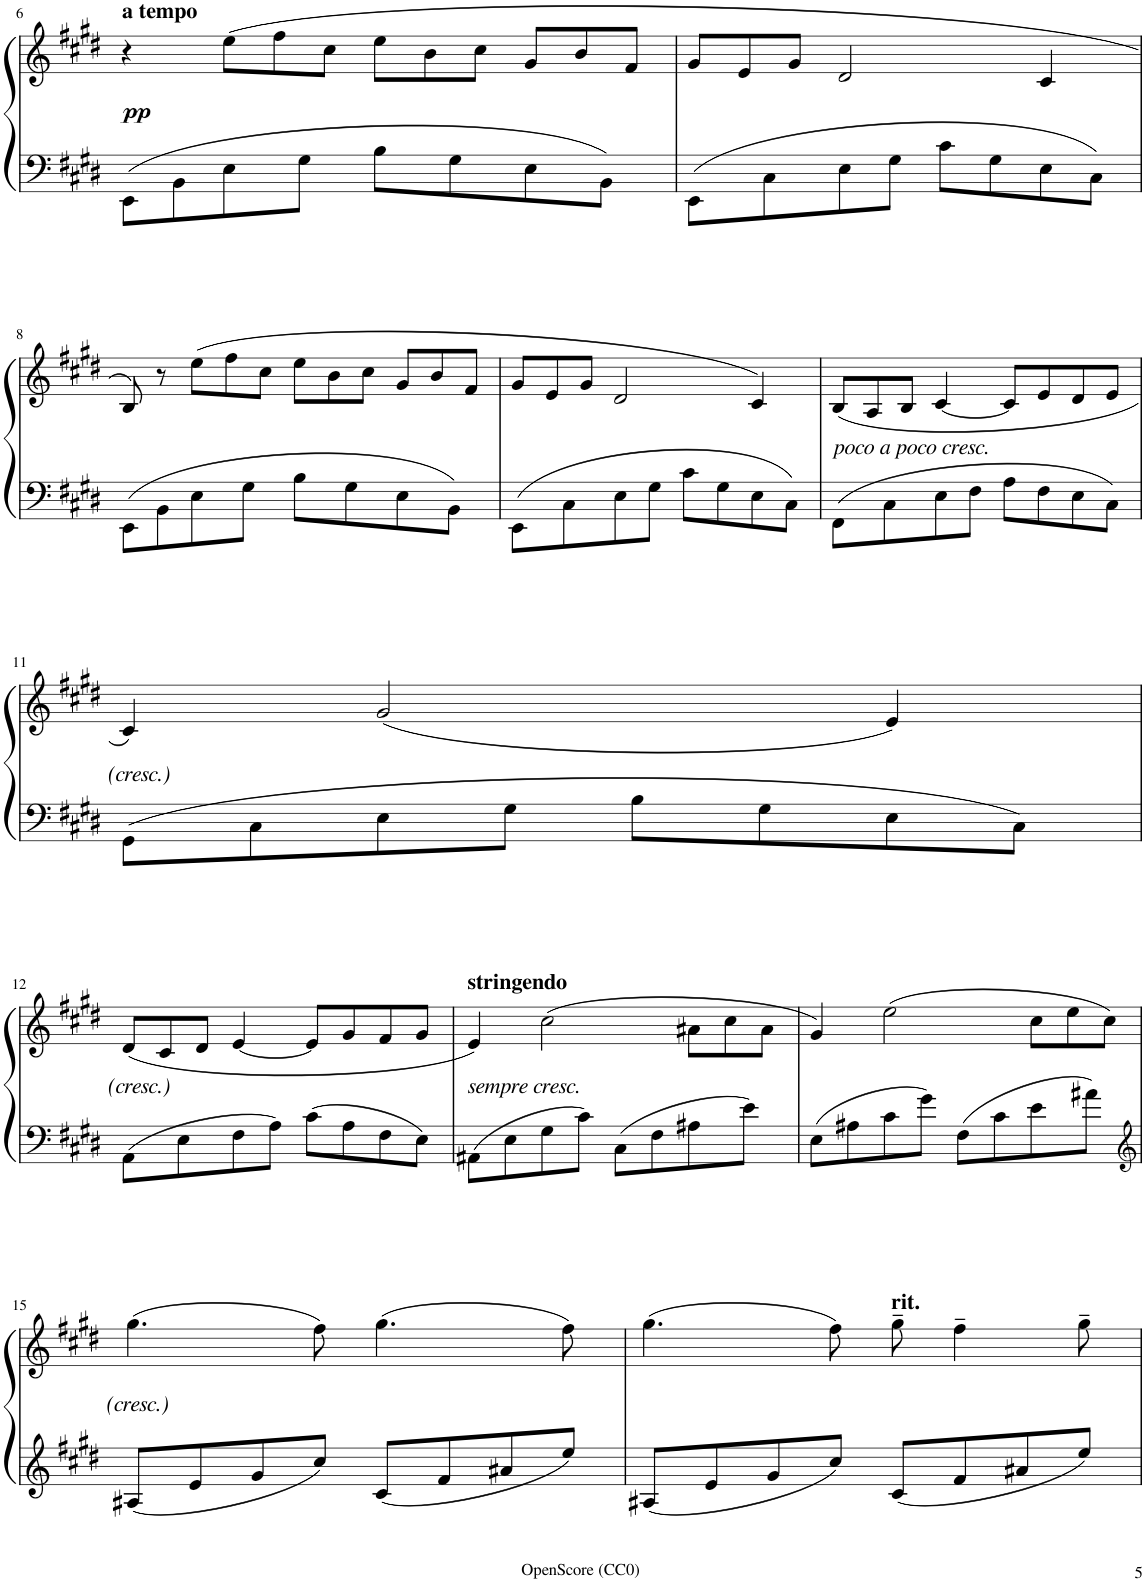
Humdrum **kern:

**kern	**kern	**dynam
*part1	*part1	*part1
*staff2	*staff1	*staff1/2
*I"Piano	*	*
*I'Pno.	*	*
!!LO:PB:g=z
*clefF4	*clefG2	*
*k[f#c#g#d#]	*k[f#c#g#d#]	*
*M4/4	*M4/4	*
*met(c)	*met(c)	*
=6	=6	=6
!	!LO:TX:a:B:t=a tempo	!
!	!	!LO:DY:b
8EE\L	4r	pp
8BB\	.	.
*	*Xtuplet	*
8E\	(12ee\L	.
.	12ff#\	.
8G#\J	.	.
.	12cc#\J	.
8B\L	12ee\L	.
.	12b\	.
8G#\	.	.
.	12cc#\J	.
8E\	12g#/L	.
.	12b/	.
8BB\J	.	.
.	12f#/J	.
=7	=7	=7
8EE\L	12g#/L	.
.	12e/	.
8C#\	.	.
.	12g#/J	.
8E\	2d#/	.
8G#\J	.	.
8c#\L	.	.
8G#\	.	.
8E\	4c#/	.
8C#\J	.	.
!!LO:LB:g=z
=8	=8	=8
8EE\L	8B/)	.
8BB\	8r	.
8E\	(12ee\L	.
.	12ff#\	.
8G#\J	.	.
.	12cc#\J	.
8B\L	12ee\L	.
.	12b\	.
8G#\	.	.
.	12cc#\J	.
8E\	12g#/L	.
.	12b/	.
8BB\J	.	.
.	12f#/J	.
=9	=9	=9
8EE\L	12g#/L	.
.	12e/	.
8C#\	.	.
.	12g#/J	.
8E\	2d#/	.
8G#\J	.	.
8c#\L	.	.
8G#\	.	.
8E\	4c#/)	.
8C#\J	.	.
=10	=10	=10
!	!LO:TX:b:i:t=poco a poco cresc.	!
8FF#\L	(12B/L	.
.	12A/	.
8C#\	.	.
.	12B/J	.
8E\	[4c#/	.
8F#\J	.	.
8A\L	8c#/L]	.
8F#\	8e/	.
8E\	8d#/	.
8C#\J	8e/J	.
!!LO:LB:g=z
=11	=11	=11
8GG#\L	4c#/)	.
8C#\	.	.
8E\	(2g#/	.
8G#\J	.	.
8B\L	.	.
8G#\	.	.
8E\	4e/)	.
8C#\J	.	.
!!LO:LB:g=z
=12	=12	=12
8AA\L	(12d#/L	.
.	12c#/	.
8E\	.	.
.	12d#/J	.
8F#\	[4e/	.
8A\J	.	.
8c#\L	8e/L]	.
8A\	8g#/	.
8F#\	8f#/	.
8E\J	8g#/J	.
=13	=13	=13
!	!LO:TX:a:B:t=stringendo	!
!	!LO:TX:b:i:t=sempre cresc.	!
8AA#X\L	4e/)	.
8E\	.	.
8G#\	(2cc#\	.
8c#\J	.	.
8C#\L	.	.
8F#\	.	.
8A#X\	12a#X\L	.
.	12cc#\	.
8e\J	.	.
.	12a#\J	.
=14	=14	=14
8E\L	4g#/)	.
8A#X\	.	.
8c#\	(2ee\	.
8g#\J	.	.
8F#\L	.	.
8c#\	.	.
8e\	12cc#\L	.
.	12ee\	.
8a#X\J	.	.
.	12cc#\J)	.
!!LO:LB:g=z
=15	=15	=15
*clefG2	*	*
8A#X/L	(4.gg#\	.
8e/	.	.
8g#/	.	.
8cc#/J	8ff#\)	.
8c#/L	(4.gg#\	.
8f#/	.	.
8a#X/	.	.
8ee/J	8ff#\)	.
=16	=16	=16
8A#X/L	(4.gg#\	.
8e/	.	.
8g#/	.	.
8cc#/J	8ff#\)	.
!	!LO:TX:a:B:t=rit.	!
8c#/L	8gg#~\	.
8f#/	4ff#~\	.
8a#X/	.	.
8ee/J	8gg#~\	.
=	=	=
*-	*-	*-
